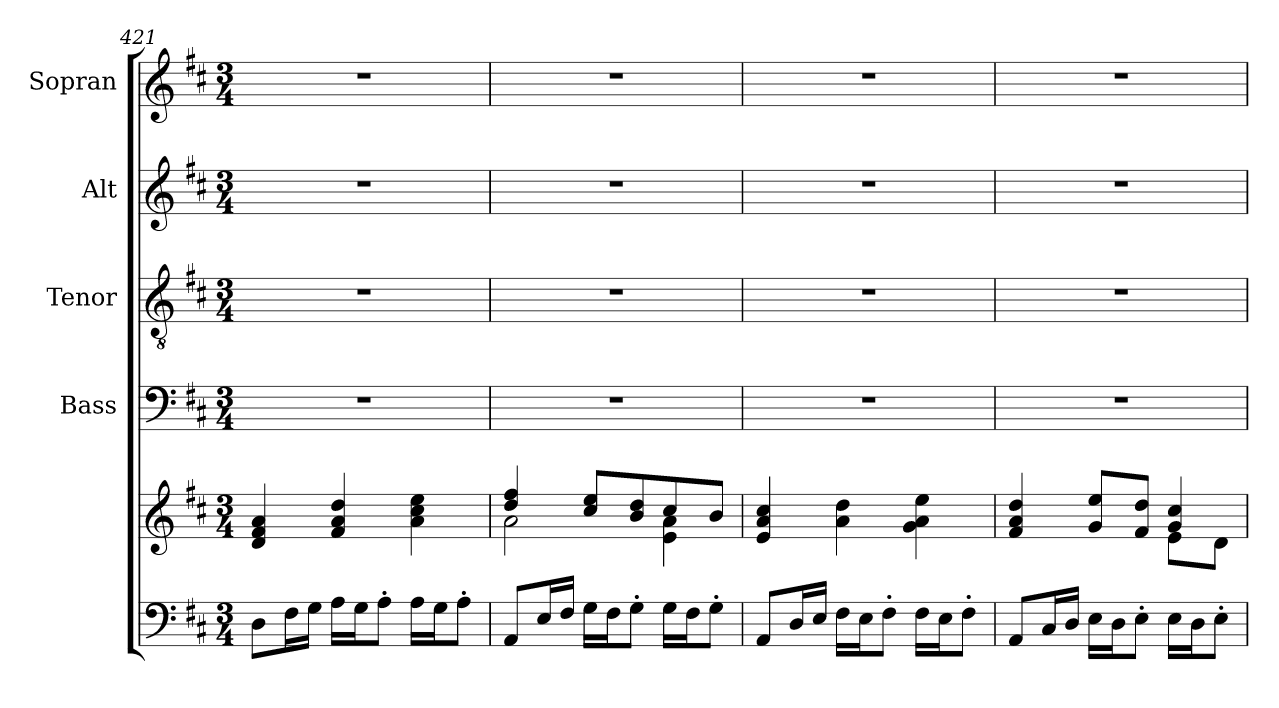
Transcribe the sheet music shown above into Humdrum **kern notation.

**kern	**kern	**kern	**kern	**kern	**kern
*part5	*part5	*part4	*part3	*part2	*part1
*staff6	*staff5	*staff4	*staff3	*staff2	*staff1
*	*	*I"Bass	*I"Tenor	*I"Alt	*I"Sopran
*	*	*I'B.	*I'T.	*I'A.	*I'S.
*clefF4	*clefG2	*clefF4	*clefGv2	*clefG2	*clefG2
*k[f#c#]	*k[f#c#]	*k[f#c#]	*k[f#c#]	*k[f#c#]	*k[f#c#]
*D:	*D:	*D:	*D:	*D:	*D:
*M3/4	*M3/4	*M3/4	*M3/4	*M3/4	*M3/4
=421	=421	=421	=421	=421	=421
8D\L	4d/ 4f#/ 4a/	2.r	2.r	2.r	2.r
16F#\L	.	.	.	.	.
16G\JJ	.	.	.	.	.
16A\LL	4f#/ 4a/ 4dd/	.	.	.	.
16G\J	.	.	.	.	.
8A'>\J	.	.	.	.	.
16A\LL	4a\ 4cc#\ 4ee\	.	.	.	.
16G\J	.	.	.	.	.
8A'>\J	.	.	.	.	.
=422	=422	=422	=422	=422	=422
*	*^	*	*	*	*
8AA/L	4dd/ 4ff#/	2a\	2.r	2.r	2.r	2.r
16E/L	.	.	.	.	.	.
16F#/JJ	.	.	.	.	.	.
16G\LL	8cc#/ 8ee/L	.	.	.	.	.
16F#\J	.	.	.	.	.	.
8G'>\J	8b/ 8dd/	.	.	.	.	.
16G\LL	8cc#/	4e\ 4a\	.	.	.	.
16F#\J	.	.	.	.	.	.
8G'>\J	8b/J	.	.	.	.	.
*	*v	*v	*	*	*	*
=423	=423	=423	=423	=423	=423
8AA/L	4e/ 4a/ 4cc#/	2.r	2.r	2.r	2.r
16D/L	.	.	.	.	.
16E/JJ	.	.	.	.	.
16F#\LL	4a\ 4dd\	.	.	.	.
16E\J	.	.	.	.	.
8F#'>\J	.	.	.	.	.
16F#\LL	4g\ 4a\ 4ee\	.	.	.	.
16E\J	.	.	.	.	.
8F#'>\J	.	.	.	.	.
!!LO:LB:g=z
=424	=424	=424	=424	=424	=424
*	*^	*	*	*	*
8AA/L	4f#/ 4a/ 4dd/	2ryy	2.r	2.r	2.r	2.r
16C#/L	.	.	.	.	.	.
16D/JJ	.	.	.	.	.	.
16E\LL	8g/ 8ee/L	.	.	.	.	.
16D\J	.	.	.	.	.	.
8E'>\J	8f#/ 8dd/J	.	.	.	.	.
16E\LL	4g/ 4cc#/	8e\L	.	.	.	.
16D\J	.	.	.	.	.	.
8E'>\J	.	8d\J	.	.	.	.
*	*v	*v	*	*	*	*
=	=	=	=	=	=
*-	*-	*-	*-	*-	*-
